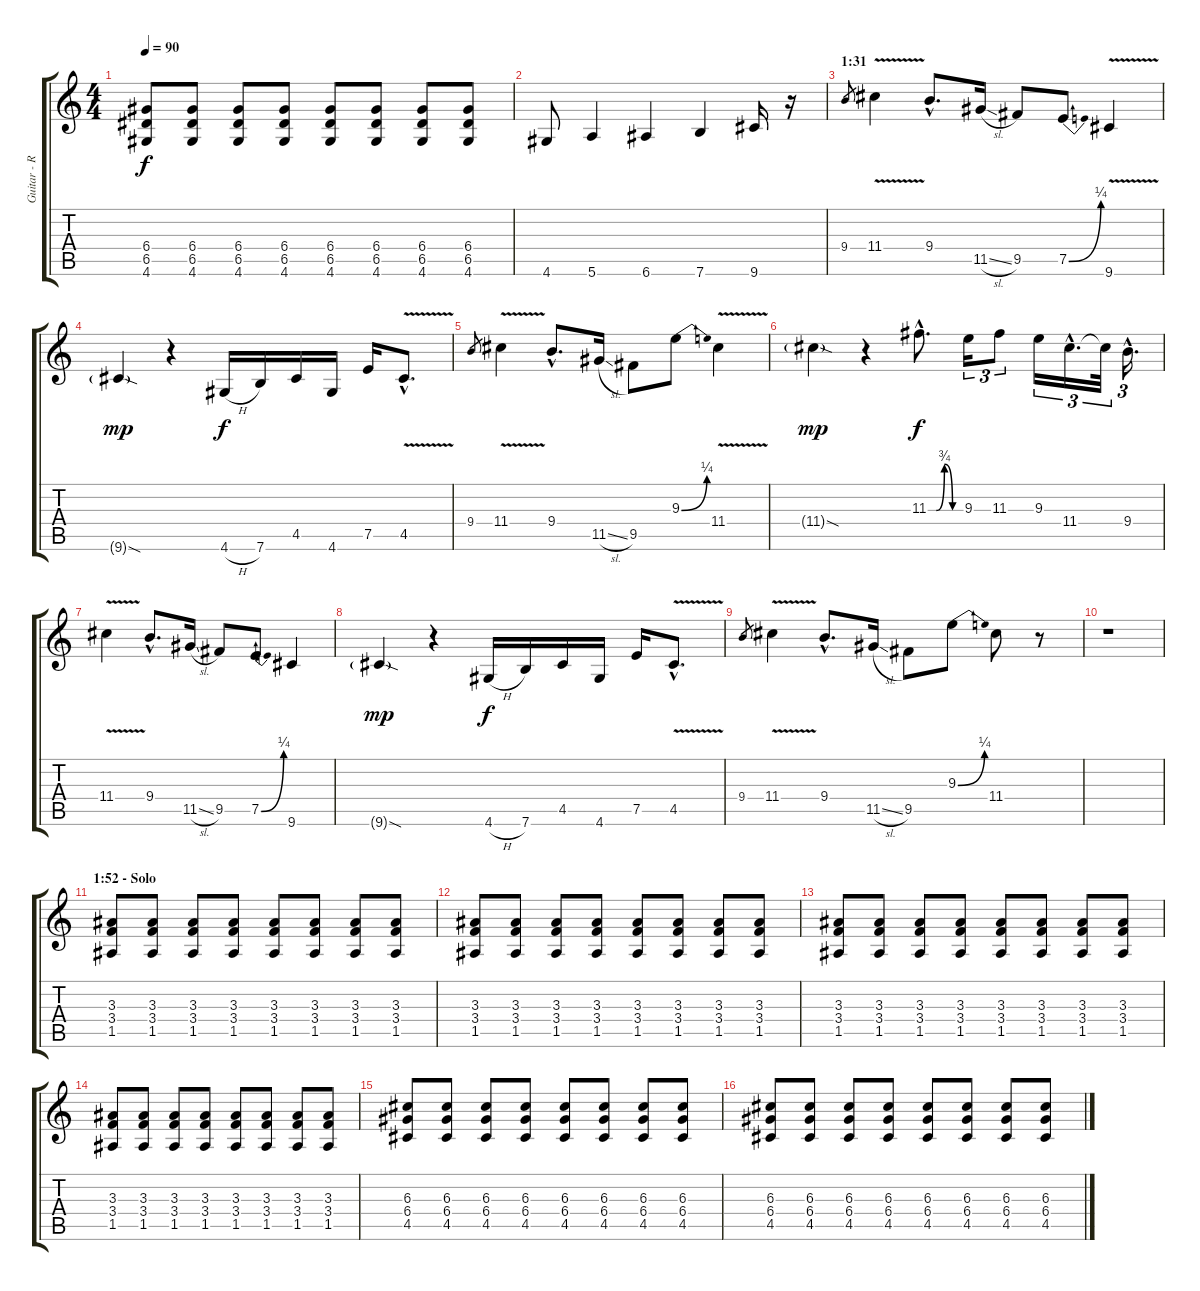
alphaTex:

\track ("Guitar - Rhytm" "Guitar - R") {instrument distortionguitar}
\staff {score tabs}
\tuning (E4 B3 G3 D3 A2 E2) {hide}
\ts (4 4)
\tempo 90
\clef g2
\ks c
(6.4 6.5 4.6).8{dy f} (6.4 6.5 4.6).8 (6.4 6.5 4.6).8 (6.4 6.5 4.6).8 (6.4 6.5 4.6).8 (6.4 6.5 4.6).8 (6.4 6.5 4.6).8 (6.4 6.5 4.6).8 |
4.6.8 5.6.4 6.6.4 7.6.4 9.6.16 r.16 |
\section ("" "1:31")
9.4.8{gr} 11.4{v}.4 9.4{hac}.8{d} 11.5{sl}.16 9.5.8 7.5{be (bend 0 0 60 1)}.8 9.6{v}.4 |
9.6{sod g}.4{dy mp} r.4 4.6{h}.16{dy f} 7.6.16 4.5.16 4.6.16 7.5.16 4.5{v hac}.8{d} |
9.4.8{gr} 11.4{v}.4 9.4{hac}.8{d} 11.5{sl}.16 9.5.8 9.3{be (bend 0 0 60 1)}.8 11.4{v}.4 |
11.4{sod g}.4{dy mp} r.4 11.3{be (custom 0 0 15 0 30 3 45 0 60 0) hac}.8{d dy f} 9.3.16{tu (3 2)} 11.3.8{tu (3 2)} 9.3.16{tu (3 2)} 11.4{hac}.16{d tu (3 2)} 11.4{t}.32{tu (3 2)} 9.4{hac}.16{d tu (3 2)} |
11.4{v}.4 9.4{hac}.8{d} 11.5{sl}.16 9.5.8 7.5{be (bend 0 0 60 1)}.8 9.6.4 |
9.6{sod g}.4{dy mp} r.4 4.6{h}.16{dy f} 7.6.16 4.5.16 4.6.16 7.5.16 4.5{v hac}.8{d} |
9.4.8{gr} 11.4{v}.4 9.4{hac}.8{d} 11.5{sl}.16 9.5.8 9.3{be (bend 0 0 60 1)}.8 11.4.8 r.8 |
r.1 |
\section ("" "1:52 - Solo")
(3.3 3.4 1.5).8 (3.3 3.4 1.5).8 (3.3 3.4 1.5).8 (3.3 3.4 1.5).8 (3.3 3.4 1.5).8 (3.3 3.4 1.5).8 (3.3 3.4 1.5).8 (3.3 3.4 1.5).8 |
(3.3 3.4 1.5).8 (3.3 3.4 1.5).8 (3.3 3.4 1.5).8 (3.3 3.4 1.5).8 (3.3 3.4 1.5).8 (3.3 3.4 1.5).8 (3.3 3.4 1.5).8 (3.3 3.4 1.5).8 |
(3.3 3.4 1.5).8 (3.3 3.4 1.5).8 (3.3 3.4 1.5).8 (3.3 3.4 1.5).8 (3.3 3.4 1.5).8 (3.3 3.4 1.5).8 (3.3 3.4 1.5).8 (3.3 3.4 1.5).8 |
(3.3 3.4 1.5).8 (3.3 3.4 1.5).8 (3.3 3.4 1.5).8 (3.3 3.4 1.5).8 (3.3 3.4 1.5).8 (3.3 3.4 1.5).8 (3.3 3.4 1.5).8 (3.3 3.4 1.5).8 |
(6.3 6.4 4.5).8 (6.3 6.4 4.5).8 (6.3 6.4 4.5).8 (6.3 6.4 4.5).8 (6.3 6.4 4.5).8 (6.3 6.4 4.5).8 (6.3 6.4 4.5).8 (6.3 6.4 4.5).8 |
(6.3 6.4 4.5).8 (6.3 6.4 4.5).8 (6.3 6.4 4.5).8 (6.3 6.4 4.5).8 (6.3 6.4 4.5).8 (6.3 6.4 4.5).8 (6.3 6.4 4.5).8 (6.3 6.4 4.5).8
